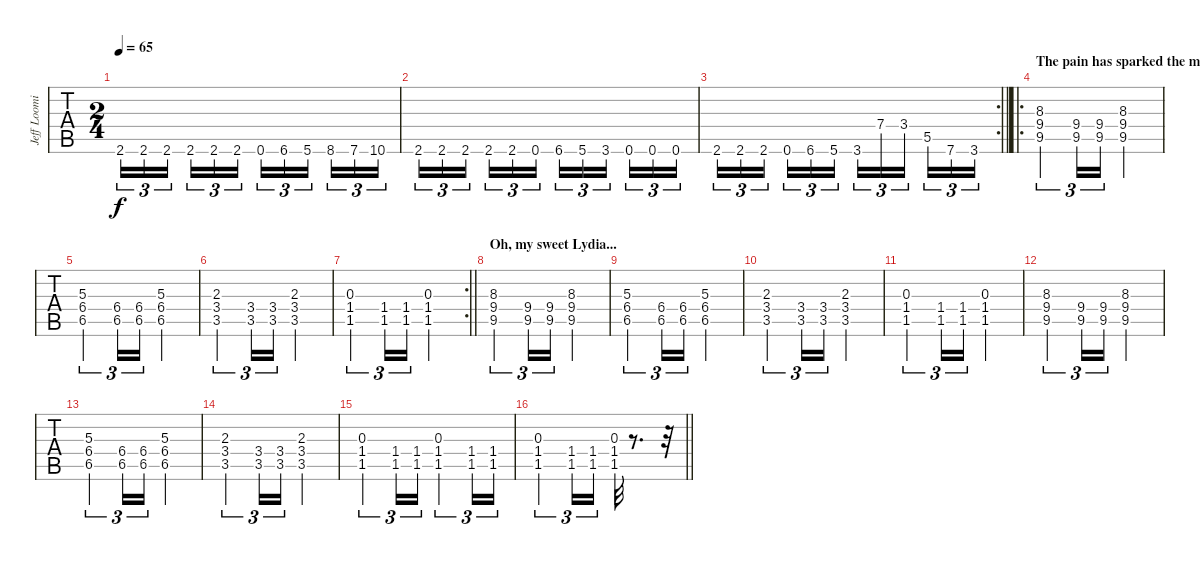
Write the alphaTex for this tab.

\track ("Jeff Loomis" "Jeff Loomi") {instrument distortionguitar}
\staff {tabs}
\tuning (Eb4 Bb3 Gb3 Db3 Ab2 Db2) {hide}
\ts (2 4)
\tempo 65
\clef g2
\ks c
2.6.16{tu (3 2) dy f} 2.6.16{tu (3 2)} 2.6.16{tu (3 2) beam splitsecondary} 2.6.16{tu (3 2)} 2.6.16{tu (3 2)} 2.6.16{tu (3 2)} 0.6.16{tu (3 2)} 6.6.16{tu (3 2)} 5.6.16{tu (3 2) beam splitsecondary} 8.6.16{tu (3 2)} 7.6.16{tu (3 2)} 10.6.16{tu (3 2)} |
2.6.16{tu (3 2)} 2.6.16{tu (3 2)} 2.6.16{tu (3 2) beam splitsecondary} 2.6.16{tu (3 2)} 2.6.16{tu (3 2)} 0.6.16{tu (3 2)} 6.6.16{tu (3 2)} 5.6.16{tu (3 2)} 3.6.16{tu (3 2) beam splitsecondary} 0.6.16{tu (3 2)} 0.6.16{tu (3 2)} 0.6.16{tu (3 2)} |
\rc 2
\barLineRight lightlight
2.6.16{tu (3 2)} 2.6.16{tu (3 2)} 2.6.16{tu (3 2) beam splitsecondary} 0.6.16{tu (3 2)} 6.6.16{tu (3 2)} 5.6.16{tu (3 2)} 3.6.16{tu (3 2)} 7.4.16{tu (3 2)} 3.4.16{tu (3 2) beam splitsecondary} 5.5.16{tu (3 2)} 7.6.16{tu (3 2)} 3.6.16{tu (3 2)} |
\ro
\section ("" "The pain has sparked the memory...")
(8.3 9.4 9.5).4{tu (3 2)} (9.4 9.5).16{tu (3 2)} (9.4 9.5).16{tu (3 2)} (8.3 9.4 9.5).4 |
(5.3 6.4 6.5).4{tu (3 2)} (6.4 6.5).16{tu (3 2)} (6.4 6.5).16{tu (3 2)} (5.3 6.4 6.5).4 |
(2.3 3.4 3.5).4{tu (3 2)} (3.4 3.5).16{tu (3 2)} (3.4 3.5).16{tu (3 2)} (2.3 3.4 3.5).4 |
\rc 2
\barLineRight lightlight
(0.3 1.4 1.5).4{tu (3 2)} (1.4 1.5).16{tu (3 2)} (1.4 1.5).16{tu (3 2)} (0.3 1.4 1.5).4 |
\section ("" "Oh, my sweet Lydia...")
(8.3 9.4 9.5).4{tu (3 2)} (9.4 9.5).16{tu (3 2)} (9.4 9.5).16{tu (3 2)} (8.3 9.4 9.5).4 |
(5.3 6.4 6.5).4{tu (3 2)} (6.4 6.5).16{tu (3 2)} (6.4 6.5).16{tu (3 2)} (5.3 6.4 6.5).4 |
(2.3 3.4 3.5).4{tu (3 2)} (3.4 3.5).16{tu (3 2)} (3.4 3.5).16{tu (3 2)} (2.3 3.4 3.5).4 |
(0.3 1.4 1.5).4{tu (3 2)} (1.4 1.5).16{tu (3 2)} (1.4 1.5).16{tu (3 2)} (0.3 1.4 1.5).4 |
(8.3 9.4 9.5).4{tu (3 2)} (9.4 9.5).16{tu (3 2)} (9.4 9.5).16{tu (3 2)} (8.3 9.4 9.5).4 |
(5.3 6.4 6.5).4{tu (3 2)} (6.4 6.5).16{tu (3 2)} (6.4 6.5).16{tu (3 2)} (5.3 6.4 6.5).4 |
(2.3 3.4 3.5).4{tu (3 2)} (3.4 3.5).16{tu (3 2)} (3.4 3.5).16{tu (3 2)} (2.3 3.4 3.5).4 |
(0.3 1.4 1.5).4{tu (3 2)} (1.4 1.5).16{tu (3 2)} (1.4 1.5).16{tu (3 2)} (0.3 1.4 1.5).4{tu (3 2)} (1.4 1.5).16{tu (3 2)} (1.4 1.5).16{tu (3 2)} |
\barLineRight lightlight
(0.3 1.4 1.5).4{tu (3 2)} (1.4 1.5).16{tu (3 2)} (1.4 1.5).16{tu (3 2)} (0.3 1.4 1.5).32 r.8{d} r.32
